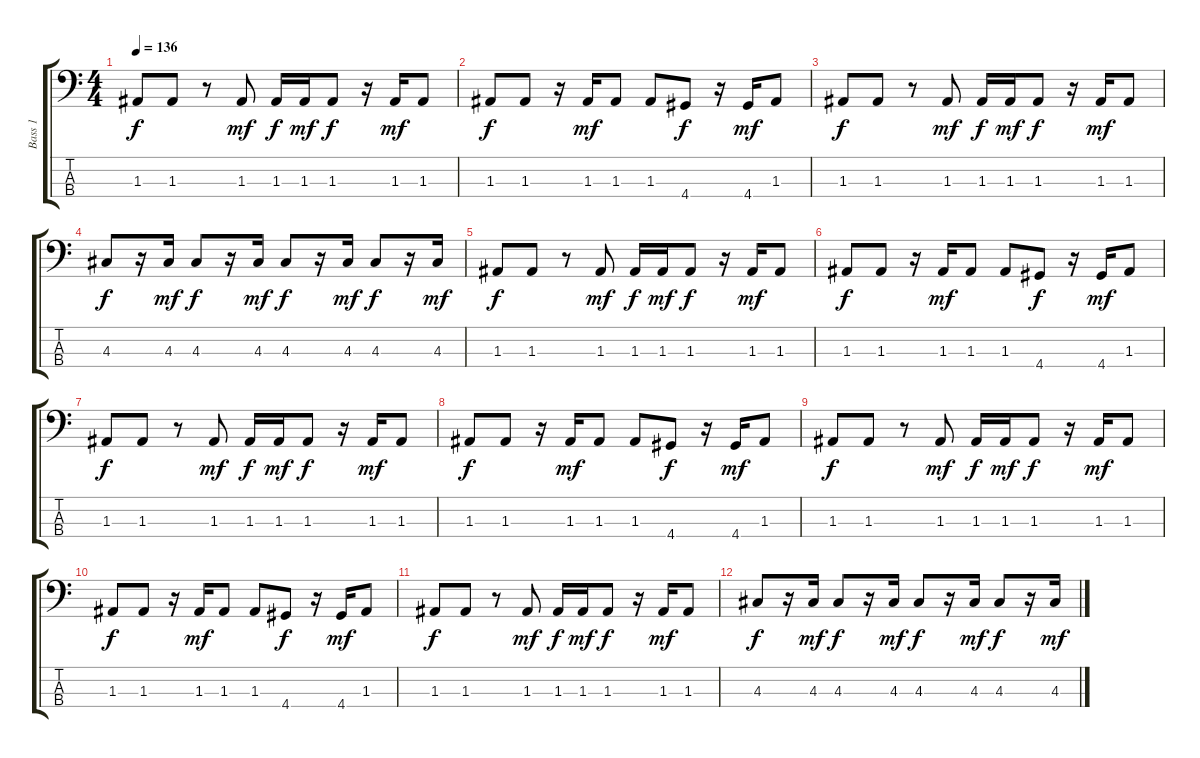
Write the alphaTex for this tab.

\track ("Bass 1" "Bass 1") {instrument synthbass2}
\staff {score tabs}
\tuning (G2 D2 A1 E1) {hide}
\ts (4 4)
\tempo 136
\clef f4
\ks c
1.3.8{dy f} 1.3.8 r.8 1.3.8{dy mf} 1.3.16{dy f} 1.3.16{dy mf} 1.3.8{dy f} r.16 1.3.16{dy mf} 1.3.8 |
1.3.8{dy f} 1.3.8 r.16 1.3.16{dy mf} 1.3.8 1.3.8 4.4.8{dy f} r.16 4.4.16{dy mf} 1.3.8 |
1.3.8{dy f} 1.3.8 r.8 1.3.8{dy mf} 1.3.16{dy f} 1.3.16{dy mf} 1.3.8{dy f} r.16 1.3.16{dy mf} 1.3.8 |
4.3.8{dy f} r.16 4.3.16{dy mf} 4.3.8{dy f} r.16 4.3.16{dy mf} 4.3.8{dy f} r.16 4.3.16{dy mf} 4.3.8{dy f} r.16 4.3.16{dy mf} |
1.3.8{dy f} 1.3.8 r.8 1.3.8{dy mf} 1.3.16{dy f} 1.3.16{dy mf} 1.3.8{dy f} r.16 1.3.16{dy mf} 1.3.8 |
1.3.8{dy f} 1.3.8 r.16 1.3.16{dy mf} 1.3.8 1.3.8 4.4.8{dy f} r.16 4.4.16{dy mf} 1.3.8 |
1.3.8{dy f} 1.3.8 r.8 1.3.8{dy mf} 1.3.16{dy f} 1.3.16{dy mf} 1.3.8{dy f} r.16 1.3.16{dy mf} 1.3.8 |
1.3.8{dy f} 1.3.8 r.16 1.3.16{dy mf} 1.3.8 1.3.8 4.4.8{dy f} r.16 4.4.16{dy mf} 1.3.8 |
1.3.8{dy f} 1.3.8 r.8 1.3.8{dy mf} 1.3.16{dy f} 1.3.16{dy mf} 1.3.8{dy f} r.16 1.3.16{dy mf} 1.3.8 |
1.3.8{dy f} 1.3.8 r.16 1.3.16{dy mf} 1.3.8 1.3.8 4.4.8{dy f} r.16 4.4.16{dy mf} 1.3.8 |
1.3.8{dy f} 1.3.8 r.8 1.3.8{dy mf} 1.3.16{dy f} 1.3.16{dy mf} 1.3.8{dy f} r.16 1.3.16{dy mf} 1.3.8 |
4.3.8{dy f} r.16 4.3.16{dy mf} 4.3.8{dy f} r.16 4.3.16{dy mf} 4.3.8{dy f} r.16 4.3.16{dy mf} 4.3.8{dy f} r.16 4.3.16{dy mf}
